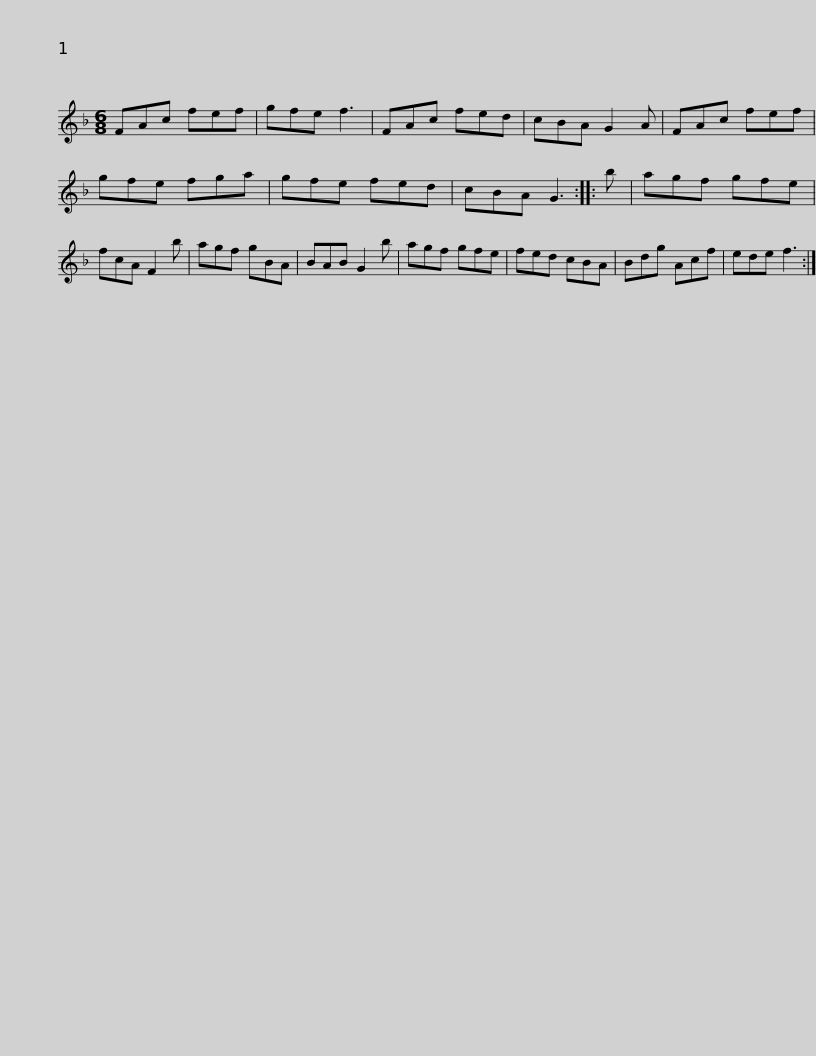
X:1
L:1/8
M:6/8
I:linebreak $
K:F
V:1 treble
V:1
 FAc fef | gfe f3 | FAc fed | cBA G2 A | FAc fef | %5
 gfe fga | gfe fed | cBA G3 ::$ b | agf gfe | %10
 fcA F2 b | agf gBA | BAB G2 b | agf gfe | fed cBA | %15
 Bdg Acf |$ ede f3 :| %17
